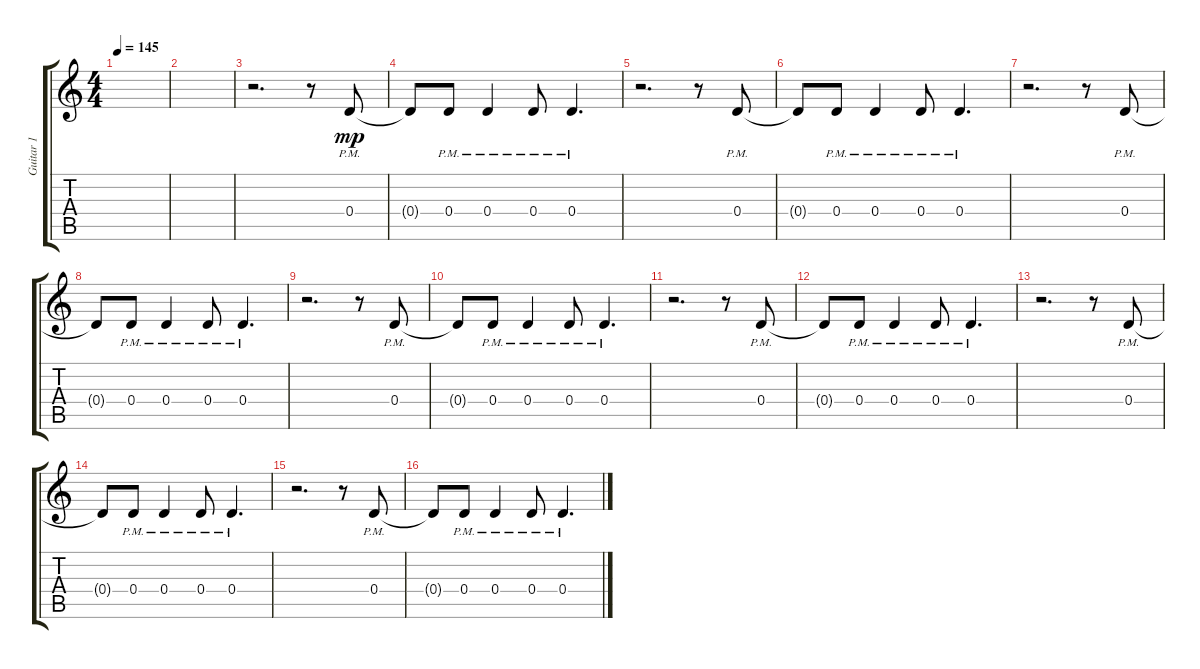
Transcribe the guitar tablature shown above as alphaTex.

\track ("Guitar 1" "Guitar 1") {instrument electricguitarclean}
\staff {score tabs}
\tuning (E4 B3 G3 D3 A2 D2) {hide}
\ts (4 4)
\tempo 145
\clef g2
\ks c
|
|
r.2{d} r.8 0.4{pm}.8{dy mp instrument electricguitarclean} |
0.4{t}.8 0.4{pm}.8 0.4{pm}.4 0.4{pm}.8 0.4{pm}.4{d} |
r.2{d} r.8 0.4{pm}.8 |
0.4{t}.8 0.4{pm}.8 0.4{pm}.4 0.4{pm}.8 0.4{pm}.4{d} |
r.2{d} r.8 0.4{pm}.8{instrument electricguitarclean} |
0.4{t}.8 0.4{pm}.8 0.4{pm}.4 0.4{pm}.8 0.4{pm}.4{d} |
r.2{d} r.8 0.4{pm}.8 |
0.4{t}.8 0.4{pm}.8 0.4{pm}.4 0.4{pm}.8 0.4{pm}.4{d} |
r.2{d} r.8 0.4{pm}.8{instrument electricguitarclean} |
0.4{t}.8 0.4{pm}.8 0.4{pm}.4 0.4{pm}.8 0.4{pm}.4{d} |
r.2{d} r.8 0.4{pm}.8 |
0.4{t}.8 0.4{pm}.8 0.4{pm}.4 0.4{pm}.8 0.4{pm}.4{d} |
r.2{d} r.8 0.4{pm}.8{instrument electricguitarclean} |
0.4{t}.8 0.4{pm}.8 0.4{pm}.4 0.4{pm}.8 0.4{pm}.4{d}
